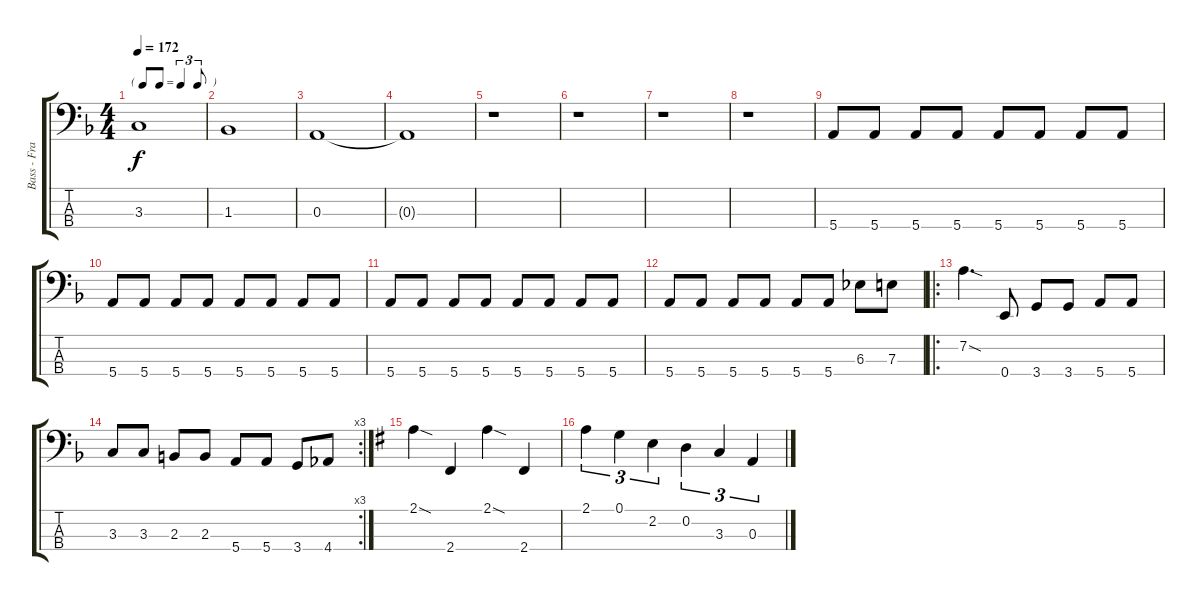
\track ("Bass - Fran Sheehan" "Bass - Fra") {instrument electricbassfinger}
\staff {score tabs}
\tuning (G2 D2 A1 E1) {hide}
\ts (4 4)
\tf triplet8th
\tempo 172
\clef f4
\ks f
3.3.1{dy f} |
1.3.1 |
0.3.1 |
0.3{t}.1 |
r.1 |
r.1 |
r.1 |
r.1 |
5.4.8 5.4.8 5.4.8 5.4.8 5.4.8 5.4.8 5.4.8 5.4.8 |
5.4.8 5.4.8 5.4.8 5.4.8 5.4.8 5.4.8 5.4.8 5.4.8 |
5.4.8 5.4.8 5.4.8 5.4.8 5.4.8 5.4.8 5.4.8 5.4.8 |
5.4.8 5.4.8 5.4.8 5.4.8 5.4.8 5.4.8 6.3.8 7.3.8 |
\ro
7.2{sod}.4{d} 0.4.8 3.4.8 3.4.8 5.4.8 5.4.8 |
\rc 3
3.3.8 3.3.8 2.3.8 2.3.8 5.4.8 5.4.8 3.4.8 4.4.8 |
\ks g
2.1{sod}.4 2.4.4 2.1{sod}.4 2.4.4 |
2.1.4{tu (3 2)} 0.1.4{tu (3 2)} 2.2.4{tu (3 2)} 0.2.4{tu (3 2)} 3.3.4{tu (3 2)} 0.3.4{tu (3 2)}
